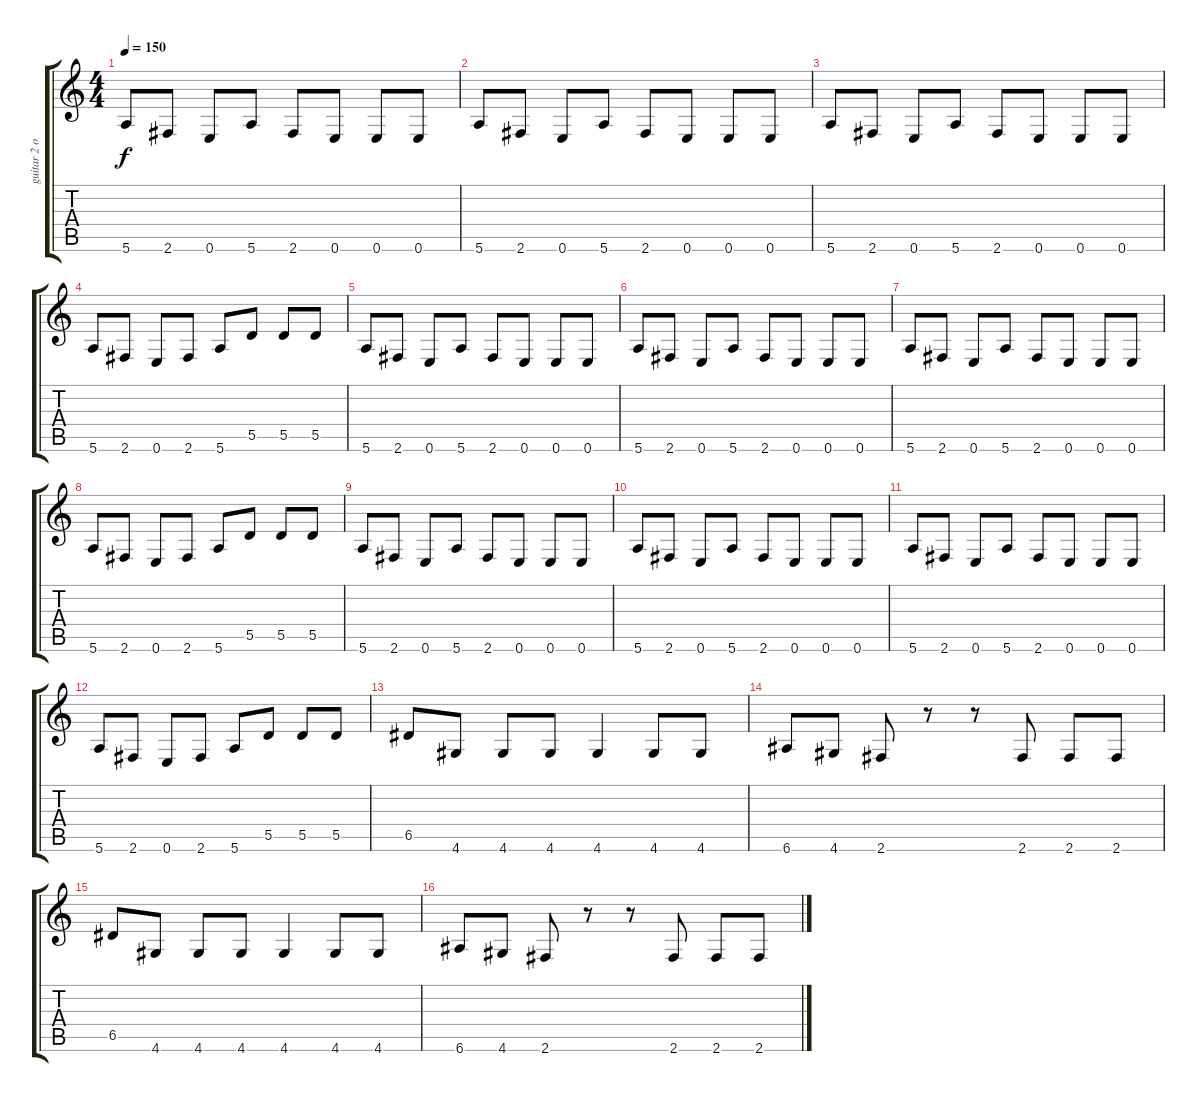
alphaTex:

\track ("guitar 2 opt" "guitar 2 o") {instrument electricguitarclean}
\staff {score tabs}
\tuning (E4 B3 G3 D3 A2 E2) {hide}
\ts (4 4)
\tempo 150
\clef g2
\ks c
5.6.8{dy f} 2.6.8 0.6.8 5.6.8 2.6.8 0.6.8 0.6.8 0.6.8 |
5.6.8 2.6.8 0.6.8 5.6.8 2.6.8 0.6.8 0.6.8 0.6.8 |
5.6.8 2.6.8 0.6.8 5.6.8 2.6.8 0.6.8 0.6.8 0.6.8 |
5.6.8 2.6.8 0.6.8 2.6.8 5.6.8 5.5.8 5.5.8 5.5.8 |
5.6.8 2.6.8 0.6.8 5.6.8 2.6.8 0.6.8 0.6.8 0.6.8 |
5.6.8 2.6.8 0.6.8 5.6.8 2.6.8 0.6.8 0.6.8 0.6.8 |
5.6.8 2.6.8 0.6.8 5.6.8 2.6.8 0.6.8 0.6.8 0.6.8 |
5.6.8 2.6.8 0.6.8 2.6.8 5.6.8 5.5.8 5.5.8 5.5.8 |
5.6.8 2.6.8 0.6.8 5.6.8 2.6.8 0.6.8 0.6.8 0.6.8 |
5.6.8 2.6.8 0.6.8 5.6.8 2.6.8 0.6.8 0.6.8 0.6.8 |
5.6.8 2.6.8 0.6.8 5.6.8 2.6.8 0.6.8 0.6.8 0.6.8 |
5.6.8 2.6.8 0.6.8 2.6.8 5.6.8 5.5.8 5.5.8 5.5.8 |
6.5.8 4.6.8 4.6.8 4.6.8 4.6.4 4.6.8 4.6.8 |
6.6.8 4.6.8 2.6.8 r.8 r.8 2.6.8 2.6.8 2.6.8 |
6.5.8 4.6.8 4.6.8 4.6.8 4.6.4 4.6.8 4.6.8 |
6.6.8 4.6.8 2.6.8 r.8 r.8 2.6.8 2.6.8 2.6.8
